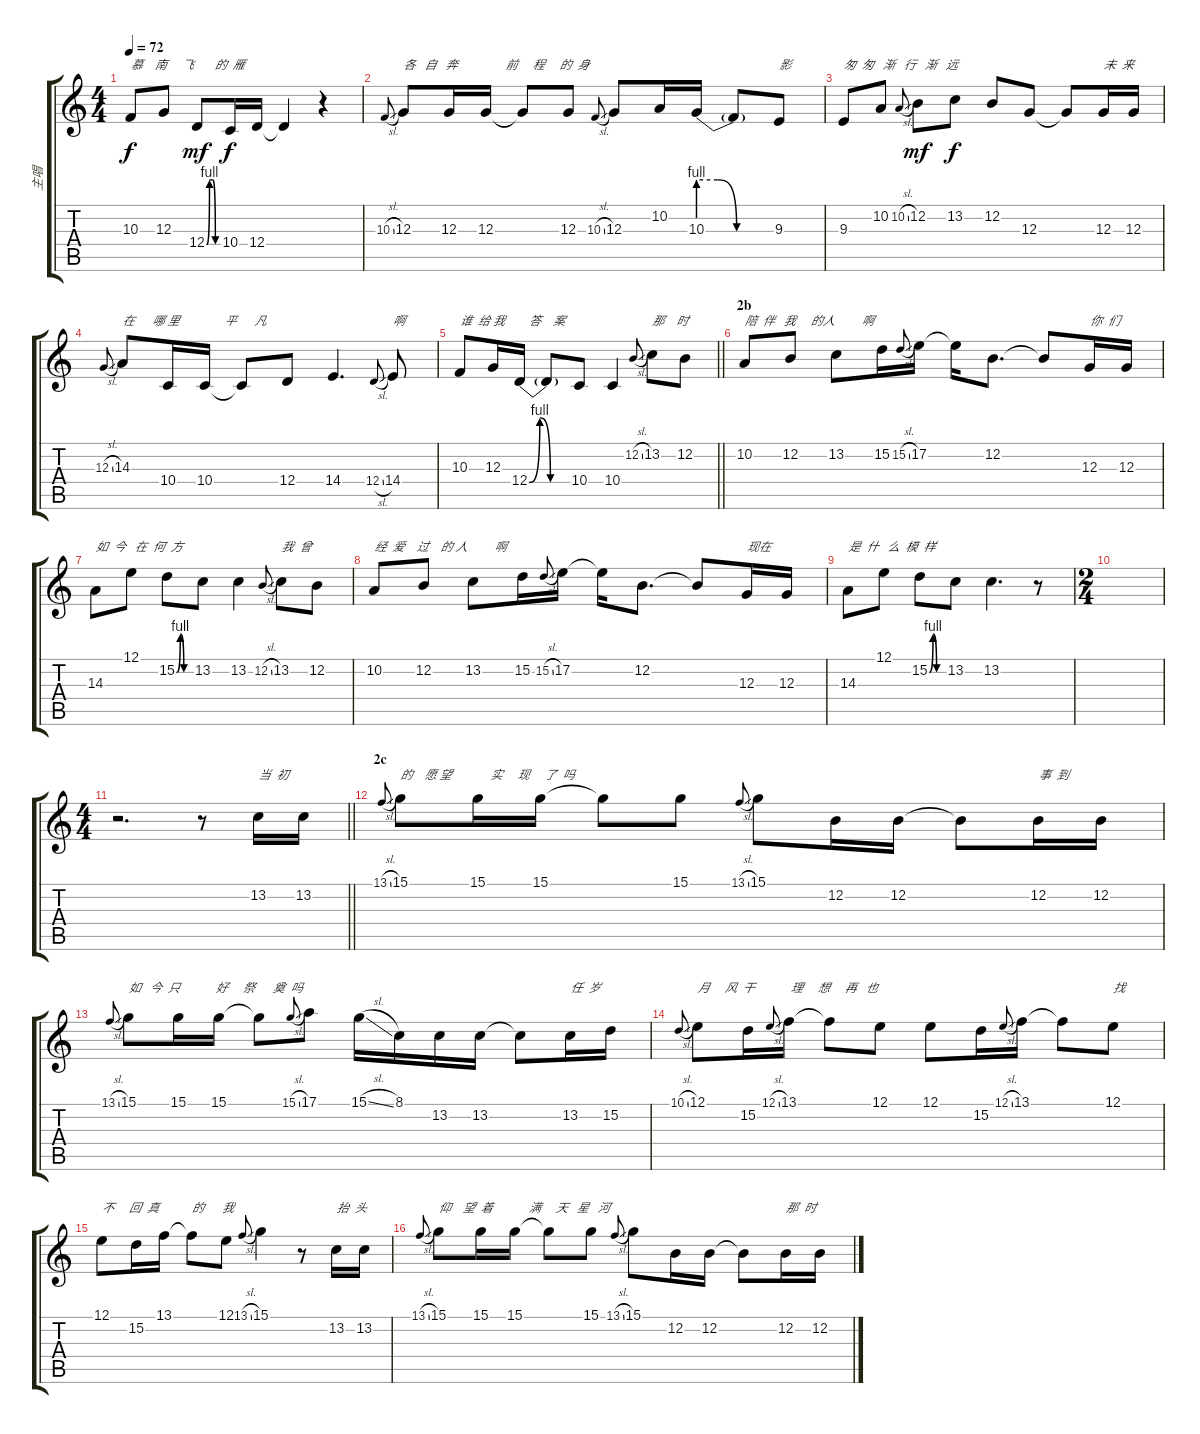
\track ("主唱" "主唱") {instrument harmonica}
\staff {score tabs}
\tuning (E4 B3 G3 D3 A2 E2) {hide}
\ts (4 4)
\tempo 72
\clef g2
\ks c
10.3.8{txt "慕    南     飞       的  雁" dy f} 12.3.8 12.4{be (custom 0 0 15 4 30 4 45 0 60 0)}.8{dy mf} 10.4.16{dy f} 12.4.16 12.4{t}.4 r.4 |
10.3{sl}.8{gr onbeat} 12.3.8{txt "各   自   奔                前     程     的  身  "} 12.3.16 12.3.16 12.3{t}.8 12.3.8 10.3{sl}.8{gr onbeat} 12.3.8 10.2.16 10.3{be (custom 0 4 15 4 30 0 60 0)}.16 10.3{t}.8 9.3.8{txt "影"} |
9.3.8{txt "匆  匆   渐   行   渐   远"} 10.2.8 10.2{sl}.8{gr onbeat} 12.2.8{dy mf} 13.2.8{dy f} 12.2.8 12.3.8 12.3{t}.8 12.3.16{txt "未  来"} 12.3.16 |
12.3{sl}.8{gr onbeat} 14.3.8{txt "在      哪 里               平      凡 "} 10.4.16 10.4.16 10.4{t}.8 12.4.8 14.4.4{d} 12.4{sl}.8{gr onbeat} 14.4.8{txt "啊"} |
\barLineRight lightlight
10.3.8{txt "谁  给 我        答    案"} 12.3.16 12.4{be (custom 0 0 15 4 30 0 45 0 60 0)}.16 12.4{t}.8 10.4.8 10.4.4 12.2{sl}.8{gr onbeat} 13.2.8{txt "那    时"} 12.2.8 |
\section ("" "2b")
10.2.8{txt "陪  伴   我     的人         啊"} 12.2.8 13.2.8 15.2.16 15.2{sl}.8{gr onbeat} 17.2.16 17.2{t}.16 12.2.8{d} 12.2{t}.8 12.3.16{txt "你  们"} 12.3.16 |
14.3.8{txt "如  今   在  何  方"} 12.1.8 15.2{be (custom 0 0 15 4 30 0 60 0)}.8 13.2.8 13.2.4 12.2{sl}.8{gr onbeat} 13.2.8{txt "我  曾"} 12.2.8 |
10.2.8{txt "经  爱    过    的 人         啊"} 12.2.8 13.2.8 15.2.16 15.2{sl}.8{gr onbeat} 17.2.16 17.2{t}.16 12.2.8{d} 12.2{t}.8 12.3.16{txt "现在"} 12.3.16 |
14.3.8{txt "是  什   么  模  样"} 12.1.8 15.2{be (custom 0 0 15 4 30 0 60 0)}.8 13.2.8 13.2.4{d} r.8 |
\ts (2 4)
|
\ts (4 4)
\barLineRight lightlight
r.2{d} r.8 13.2.16{txt "当  初"} 13.2.16 |
\section ("" "2c")
13.1{sl}.8{gr onbeat} 15.1.8{txt "的    愿 望             实     现     了  吗"} 15.1.16 15.1.16 15.1{t}.8 15.1.8 13.1{sl}.8{gr onbeat} 15.1.8 12.2.16 12.2.16 12.2{t}.8 12.2.16{txt "事  到"} 12.2.16 |
13.1{sl}.8{gr onbeat} 15.1.8{txt "如   今  只            好     祭      奠  吗"} 15.1.16 15.1.16 15.1{t}.8 15.1{sl}.8{gr onbeat} 17.1.8 15.1{sl}.16 8.1.16 13.2.16 13.2.16 13.2{t}.8 13.2.16{txt "任  岁"} 15.2.16 |
10.1{sl}.8{gr onbeat} 12.1.8{txt "月     风  干            理     想     再   也    "} 15.2.16 12.1{sl}.8{gr onbeat} 13.1.16 13.1{t}.8 12.1.8 12.1.8 15.2.16 12.1{sl}.8{gr onbeat} 13.1.16 13.1{t}.8 12.1.8{txt "找"} |
12.1.8{txt "不     回  真           的      我"} 15.2.16 13.1.16 13.1{t}.8 12.1.8 13.1{sl}.8{gr onbeat} 15.1.4 r.8 13.2.16{txt "抬  头"} 13.2.16 |
13.1{sl}.8{gr onbeat} 15.1.8{txt "仰    望  着            满     天   星   河"} 15.1.16 15.1.16 15.1{t}.8 15.1.8 13.1{sl}.8{gr onbeat} 15.1.8 12.2.16 12.2.16 12.2{t}.8 12.2.16{txt "那  时"} 12.2.16
